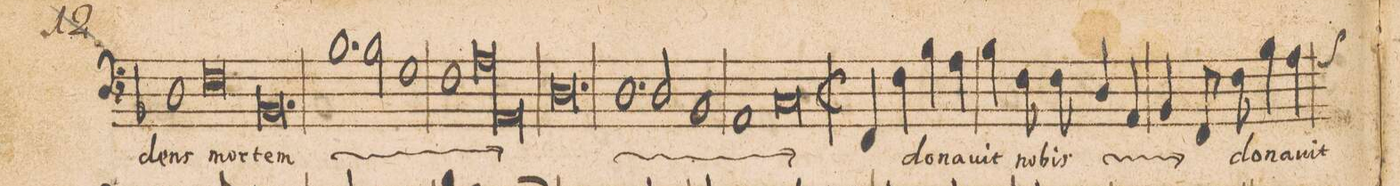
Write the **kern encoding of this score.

**kern	**text	**text
*I"BASSVS.	*	*
*clefF4	*	*
*k[b-]	*	*
*met(c|)	*	*
*M3/1	*	*
1D	-dens	.
0F	mor-	.
=57-	=57-	=57-
0.BB-	-tem	.
=58-	=58-	=58-
*	*ij	*
1.B-	Et	.
2B-\	con-	.
1G	-fun-	.
=59-	=59-	=59-
1F	-dens	.
*lig	*	*
1A	mor-	.
1AA	.	.
*Xlig	*	*
=60-	=60-	=60-
0.D	-tem	.
=61-	=61-	=61-
1.D	Et	.
2D/	con-	.
1BB-	-fun-	.
=62-	=62-	=62-
1AA	-dens	.
0C	mor-	.
=63-	=63-	=63-
*M2/1	*	*
*met(c|)	*	*
*mmet(c|)	*	*
4FFny/	-tem	.
*	*Xij	*
4F\	do-	.
4B-\	-na-	.
4A\	.	.
4B-\	-uit	.
8F\	no-	.
8F\	-bis	.
*	*ij	*
4D/	no-	.
4AA/	.	.
=64-	=64-	=64-
4BB-/	.	.
8FF/	-bis	.
*	*Xij	*
8F\	do-	.
4B-\	-na-	.
*custos:G	*	*
4A\	-uit	.
*-	*-	*-
